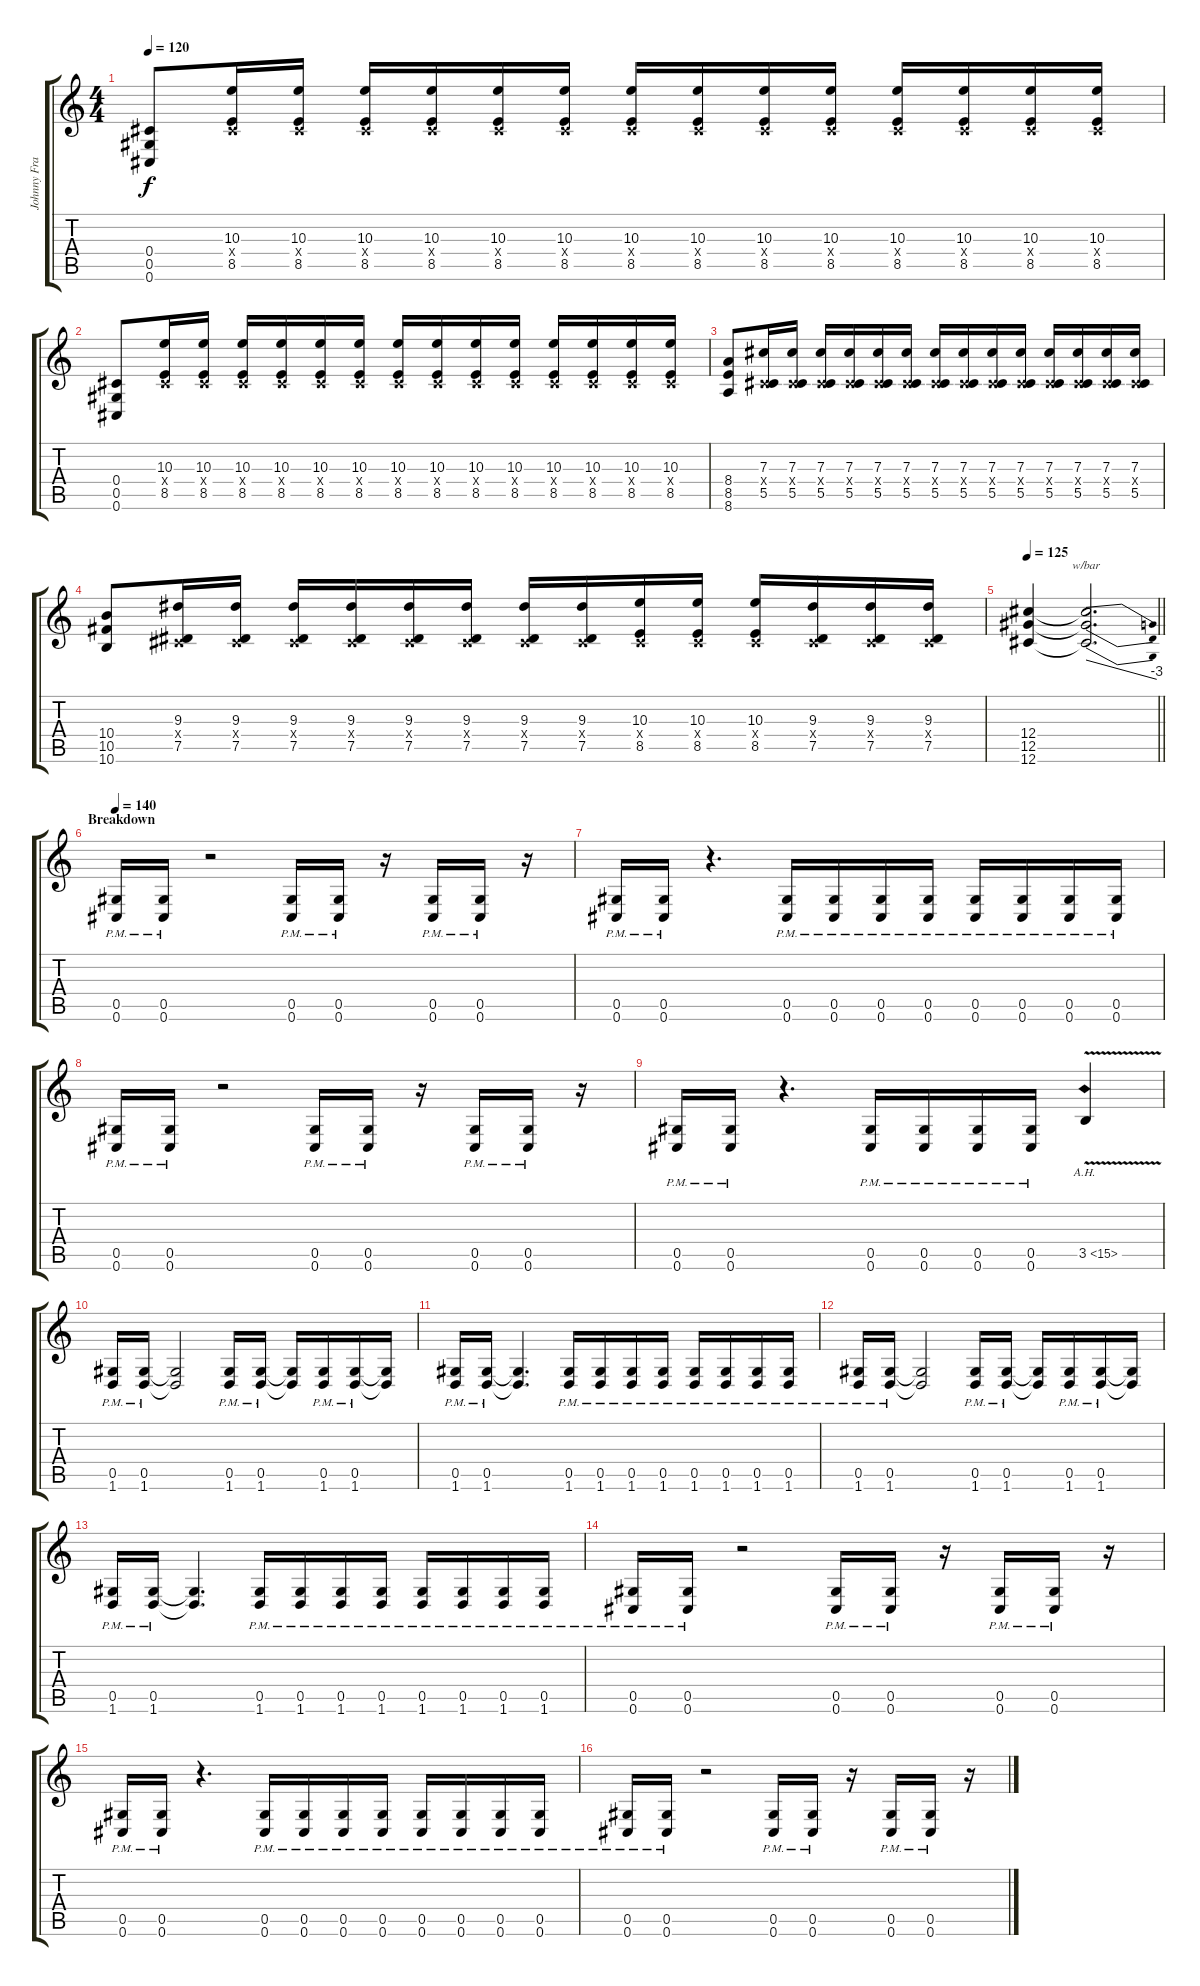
\track ("Johnny Franck" "Johnny Fra") {instrument distortionguitar}
\staff {score tabs}
\tuning (Eb4 Bb3 Gb3 Db3 Ab2 Db2) {hide}
\ts (4 4)
\tempo 120
\clef g2
\ks c
(0.4 0.5 0.6).8{dy f} (10.3 0.4{x} 8.5).16 (10.3 0.4{x} 8.5).16 (10.3 0.4{x} 8.5).16 (10.3 0.4{x} 8.5).16 (10.3 0.4{x} 8.5).16 (10.3 0.4{x} 8.5).16 (10.3 0.4{x} 8.5).16 (10.3 0.4{x} 8.5).16 (10.3 0.4{x} 8.5).16 (10.3 0.4{x} 8.5).16 (10.3 0.4{x} 8.5).16 (10.3 0.4{x} 8.5).16 (10.3 0.4{x} 8.5).16 (10.3 0.4{x} 8.5).16 |
(0.4 0.5 0.6).8 (10.3 0.4{x} 8.5).16 (10.3 0.4{x} 8.5).16 (10.3 0.4{x} 8.5).16 (10.3 0.4{x} 8.5).16 (10.3 0.4{x} 8.5).16 (10.3 0.4{x} 8.5).16 (10.3 0.4{x} 8.5).16 (10.3 0.4{x} 8.5).16 (10.3 0.4{x} 8.5).16 (10.3 0.4{x} 8.5).16 (10.3 0.4{x} 8.5).16 (10.3 0.4{x} 8.5).16 (10.3 0.4{x} 8.5).16 (10.3 0.4{x} 8.5).16 |
(8.4 8.5 8.6).8 (7.3 0.4{x} 5.5).16 (7.3 0.4{x} 5.5).16 (7.3 0.4{x} 5.5).16 (7.3 0.4{x} 5.5).16 (7.3 0.4{x} 5.5).16 (7.3 0.4{x} 5.5).16 (7.3 0.4{x} 5.5).16 (7.3 0.4{x} 5.5).16 (7.3 0.4{x} 5.5).16 (7.3 0.4{x} 5.5).16 (7.3 0.4{x} 5.5).16 (7.3 0.4{x} 5.5).16 (7.3 0.4{x} 5.5).16 (7.3 0.4{x} 5.5).16 |
(10.4 10.5 10.6).8 (9.3 0.4{x} 7.5).16 (9.3 0.4{x} 7.5).16 (9.3 0.4{x} 7.5).16 (9.3 0.4{x} 7.5).16 (9.3 0.4{x} 7.5).16 (9.3 0.4{x} 7.5).16 (9.3 0.4{x} 7.5).16 (9.3 0.4{x} 7.5).16 (10.3 0.4{x} 8.5).16 (10.3 0.4{x} 8.5).16 (10.3 0.4{x} 8.5).16 (9.3 0.4{x} 7.5).16 (9.3 0.4{x} 7.5).16 (9.3 0.4{x} 7.5).16 |
\tempo 125
\barLineRight lightlight
(12.4 12.5 12.6).4 (12.4{t} 12.5{t} 12.6{t}).2{d tbe (dive default 0 0 60 -12)} |
\section ("" "Breakdown")
\tempo 140
(0.5{pm} 0.6{pm}).16 (0.5{pm} 0.6{pm}).16 r.2 (0.5{pm} 0.6{pm}).16 (0.5{pm} 0.6{pm}).16 r.16 (0.5{pm} 0.6{pm}).16 (0.5{pm} 0.6{pm}).16 r.16 |
(0.5{pm} 0.6{pm}).16 (0.5{pm} 0.6{pm}).16 r.4{d} (0.5{pm} 0.6{pm}).16 (0.5{pm} 0.6{pm}).16 (0.5{pm} 0.6{pm}).16 (0.5{pm} 0.6{pm}).16 (0.5{pm} 0.6{pm}).16 (0.5{pm} 0.6{pm}).16 (0.5{pm} 0.6{pm}).16 (0.5{pm} 0.6{pm}).16 |
(0.5{pm} 0.6{pm}).16 (0.5{pm} 0.6{pm}).16 r.2 (0.5{pm} 0.6{pm}).16 (0.5{pm} 0.6{pm}).16 r.16 (0.5{pm} 0.6{pm}).16 (0.5{pm} 0.6{pm}).16 r.16 |
(0.5{pm} 0.6{pm}).16 (0.5{pm} 0.6{pm}).16 r.4{d} (0.5{pm} 0.6{pm}).16 (0.5{pm} 0.6{pm}).16 (0.5{pm} 0.6{pm}).16 (0.5{pm} 0.6{pm}).16 3.5{ah 12 v}.4 |
(0.5{pm} 1.6{pm}).16 (0.5{pm} 1.6{pm}).16 (0.5{t} 1.6{t}).2 (0.5{pm} 1.6{pm}).16 (0.5{pm} 1.6{pm}).16 (0.5{t} 1.6{t}).16 (0.5{pm} 1.6{pm}).16 (0.5{pm} 1.6{pm}).16 (0.5{t} 1.6{t}).16 |
(0.5{pm} 1.6{pm}).16 (0.5{pm} 1.6{pm}).16 (0.5{t} 1.6{t}).4{d} (0.5{pm} 1.6{pm}).16 (0.5{pm} 1.6{pm}).16 (0.5{pm} 1.6{pm}).16 (0.5{pm} 1.6{pm}).16 (0.5{pm} 1.6{pm}).16 (0.5{pm} 1.6{pm}).16 (0.5{pm} 1.6{pm}).16 (0.5{pm} 1.6{pm}).16 |
(0.5{pm} 1.6{pm}).16 (0.5{pm} 1.6{pm}).16 (0.5{t} 1.6{t}).2 (0.5{pm} 1.6{pm}).16 (0.5{pm} 1.6{pm}).16 (0.5{t} 1.6{t}).16 (0.5{pm} 1.6{pm}).16 (0.5{pm} 1.6{pm}).16 (0.5{t} 1.6{t}).16 |
(0.5{pm} 1.6{pm}).16 (0.5{pm} 1.6{pm}).16 (0.5{t} 1.6{t}).4{d} (0.5{pm} 1.6{pm}).16 (0.5{pm} 1.6{pm}).16 (0.5{pm} 1.6{pm}).16 (0.5{pm} 1.6{pm}).16 (0.5{pm} 1.6{pm}).16 (0.5{pm} 1.6{pm}).16 (0.5{pm} 1.6{pm}).16 (0.5{pm} 1.6{pm}).16 |
(0.5{pm} 0.6{pm}).16 (0.5{pm} 0.6{pm}).16 r.2 (0.5{pm} 0.6{pm}).16 (0.5{pm} 0.6{pm}).16 r.16 (0.5{pm} 0.6{pm}).16 (0.5{pm} 0.6{pm}).16 r.16 |
(0.5{pm} 0.6{pm}).16 (0.5{pm} 0.6{pm}).16 r.4{d} (0.5{pm} 0.6{pm}).16 (0.5{pm} 0.6{pm}).16 (0.5{pm} 0.6{pm}).16 (0.5{pm} 0.6{pm}).16 (0.5{pm} 0.6{pm}).16 (0.5{pm} 0.6{pm}).16 (0.5{pm} 0.6{pm}).16 (0.5{pm} 0.6{pm}).16 |
(0.5{pm} 0.6{pm}).16 (0.5{pm} 0.6{pm}).16 r.2 (0.5{pm} 0.6{pm}).16 (0.5{pm} 0.6{pm}).16 r.16 (0.5{pm} 0.6{pm}).16 (0.5{pm} 0.6{pm}).16 r.16
